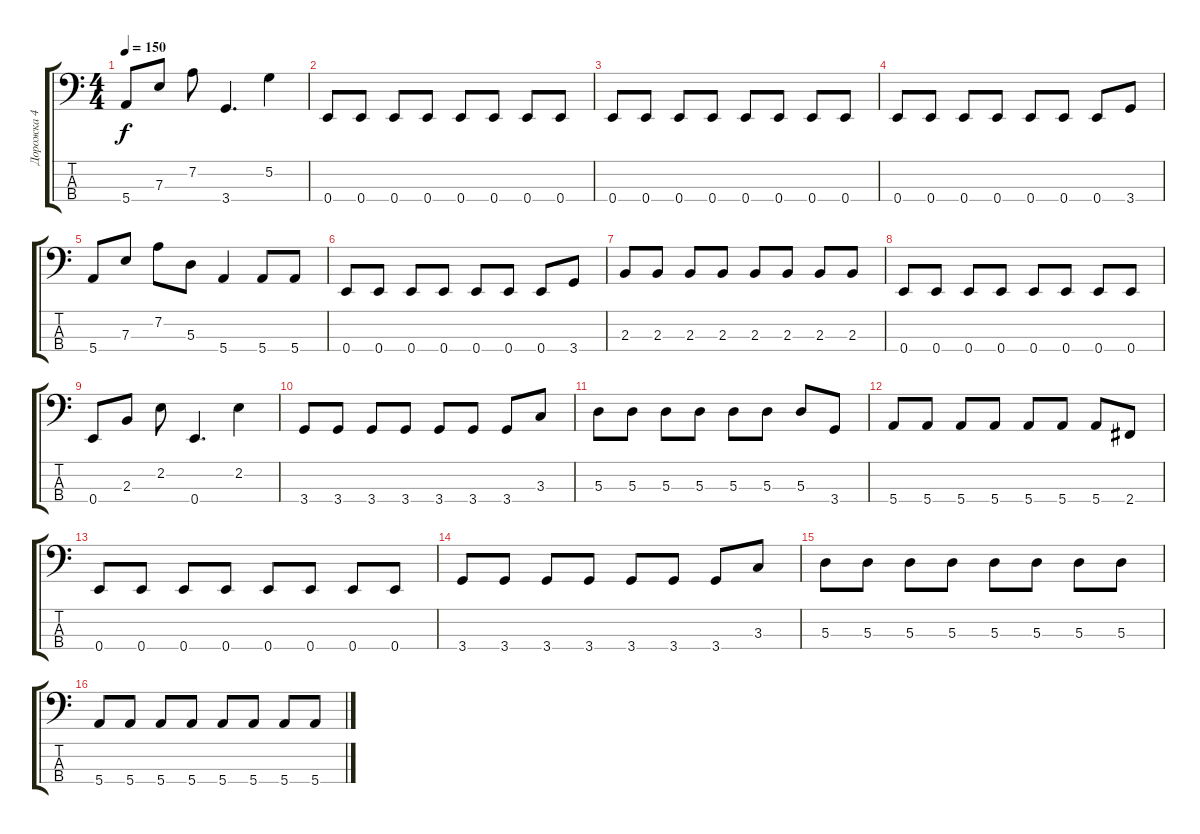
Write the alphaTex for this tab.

\track ("Дорожка 4" "Дорожка 4") {instrument electricbassfinger}
\staff {score tabs}
\tuning (G2 D2 A1 E1) {hide}
\ts (4 4)
\tempo 150
\clef f4
\ks c
5.4.8{dy f} 7.3.8 7.2.8 3.4.4{d} 5.2.4 |
0.4.8 0.4.8 0.4.8 0.4.8 0.4.8 0.4.8 0.4.8 0.4.8 |
0.4.8 0.4.8 0.4.8 0.4.8 0.4.8 0.4.8 0.4.8 0.4.8 |
0.4.8 0.4.8 0.4.8 0.4.8 0.4.8 0.4.8 0.4.8 3.4.8 |
5.4.8 7.3.8 7.2.8 5.3.8 5.4.4 5.4.8 5.4.8 |
0.4.8 0.4.8 0.4.8 0.4.8 0.4.8 0.4.8 0.4.8 3.4.8 |
2.3.8 2.3.8 2.3.8 2.3.8 2.3.8 2.3.8 2.3.8 2.3.8 |
0.4.8 0.4.8 0.4.8 0.4.8 0.4.8 0.4.8 0.4.8 0.4.8 |
0.4.8 2.3.8 2.2.8 0.4.4{d} 2.2.4 |
3.4.8 3.4.8 3.4.8 3.4.8 3.4.8 3.4.8 3.4.8 3.3.8 |
5.3.8 5.3.8 5.3.8 5.3.8 5.3.8 5.3.8 5.3.8 3.4.8 |
5.4.8 5.4.8 5.4.8 5.4.8 5.4.8 5.4.8 5.4.8 2.4.8 |
0.4.8 0.4.8 0.4.8 0.4.8 0.4.8 0.4.8 0.4.8 0.4.8 |
3.4.8 3.4.8 3.4.8 3.4.8 3.4.8 3.4.8 3.4.8 3.3.8 |
5.3.8 5.3.8 5.3.8 5.3.8 5.3.8 5.3.8 5.3.8 5.3.8 |
5.4.8 5.4.8 5.4.8 5.4.8 5.4.8 5.4.8 5.4.8 5.4.8
